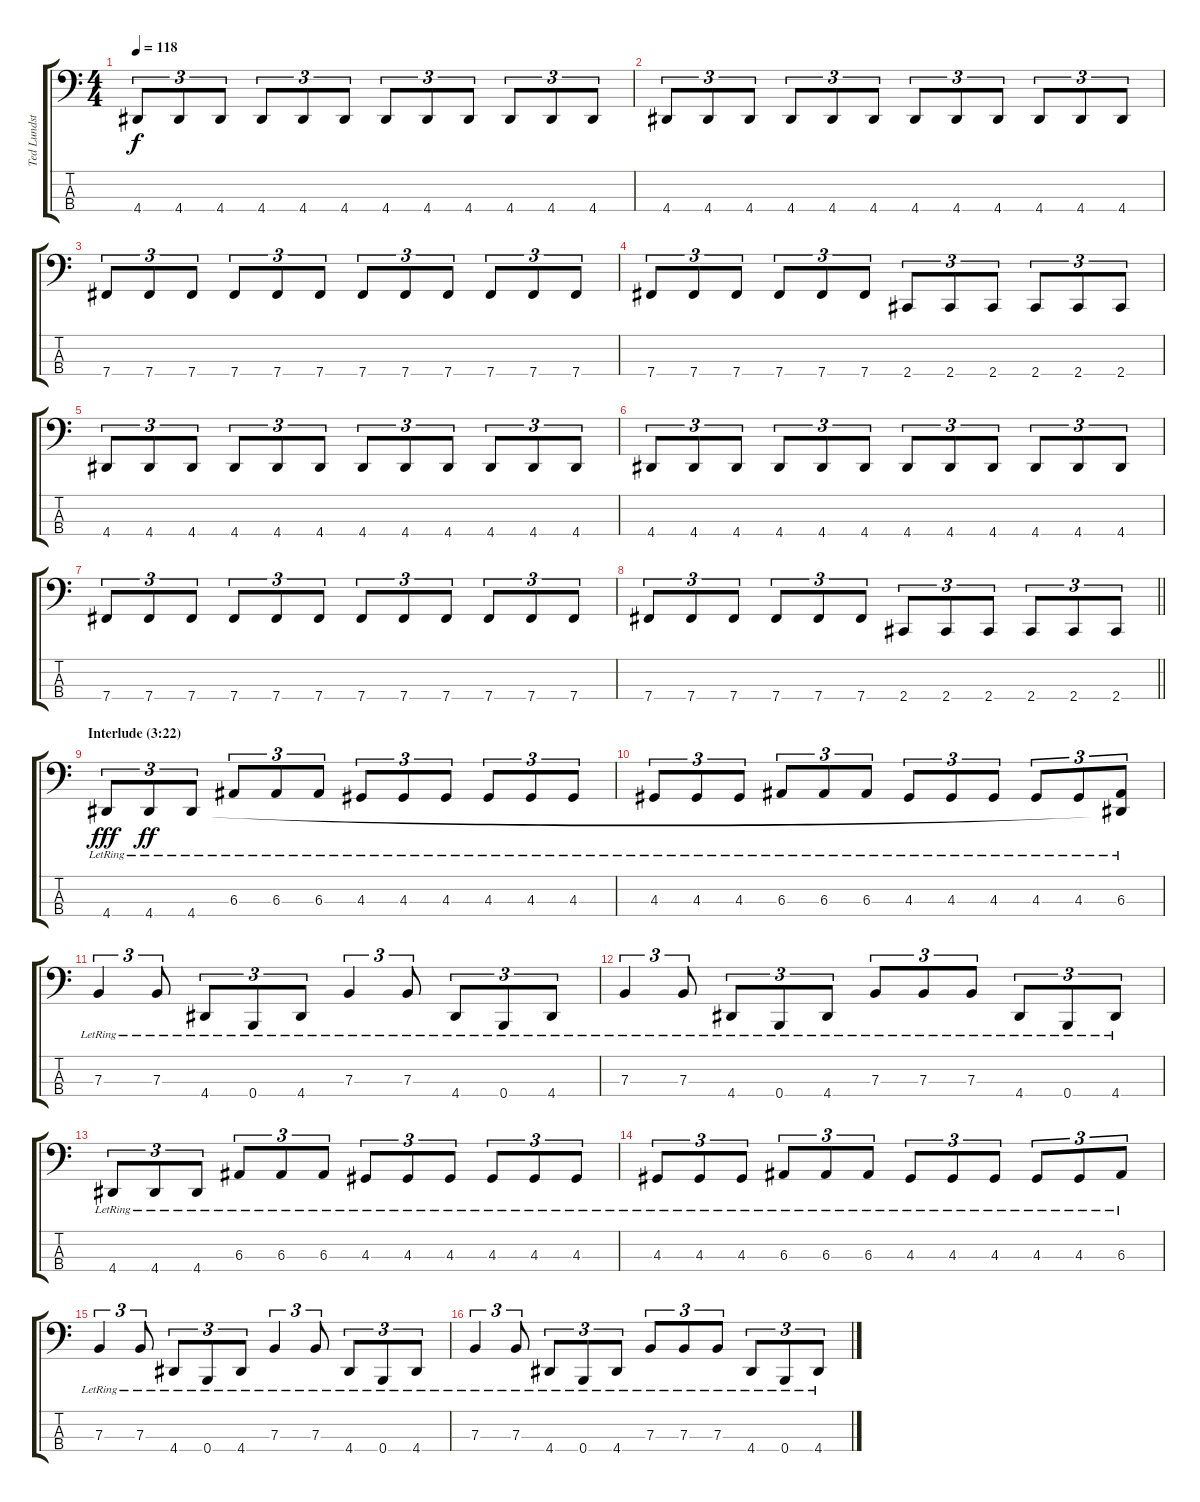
\track ("Ted Lundström" "Ted Lundst") {instrument electricbasspick}
\staff {score tabs}
\tuning (D2 A1 E1 B0) {hide}
\ts (4 4)
\tempo 118
\clef f4
\ks c
4.4.8{tu (3 2) dy f} 4.4.8{tu (3 2)} 4.4.8{tu (3 2)} 4.4.8{tu (3 2)} 4.4.8{tu (3 2)} 4.4.8{tu (3 2)} 4.4.8{tu (3 2)} 4.4.8{tu (3 2)} 4.4.8{tu (3 2)} 4.4.8{tu (3 2)} 4.4.8{tu (3 2)} 4.4.8{tu (3 2)} |
4.4.8{tu (3 2)} 4.4.8{tu (3 2)} 4.4.8{tu (3 2)} 4.4.8{tu (3 2)} 4.4.8{tu (3 2)} 4.4.8{tu (3 2)} 4.4.8{tu (3 2)} 4.4.8{tu (3 2)} 4.4.8{tu (3 2)} 4.4.8{tu (3 2)} 4.4.8{tu (3 2)} 4.4.8{tu (3 2)} |
7.4.8{tu (3 2)} 7.4.8{tu (3 2)} 7.4.8{tu (3 2)} 7.4.8{tu (3 2)} 7.4.8{tu (3 2)} 7.4.8{tu (3 2)} 7.4.8{tu (3 2)} 7.4.8{tu (3 2)} 7.4.8{tu (3 2)} 7.4.8{tu (3 2)} 7.4.8{tu (3 2)} 7.4.8{tu (3 2)} |
7.4.8{tu (3 2)} 7.4.8{tu (3 2)} 7.4.8{tu (3 2)} 7.4.8{tu (3 2)} 7.4.8{tu (3 2)} 7.4.8{tu (3 2)} 2.4.8{tu (3 2)} 2.4.8{tu (3 2)} 2.4.8{tu (3 2)} 2.4.8{tu (3 2)} 2.4.8{tu (3 2)} 2.4.8{tu (3 2)} |
4.4.8{tu (3 2)} 4.4.8{tu (3 2)} 4.4.8{tu (3 2)} 4.4.8{tu (3 2)} 4.4.8{tu (3 2)} 4.4.8{tu (3 2)} 4.4.8{tu (3 2)} 4.4.8{tu (3 2)} 4.4.8{tu (3 2)} 4.4.8{tu (3 2)} 4.4.8{tu (3 2)} 4.4.8{tu (3 2)} |
4.4.8{tu (3 2)} 4.4.8{tu (3 2)} 4.4.8{tu (3 2)} 4.4.8{tu (3 2)} 4.4.8{tu (3 2)} 4.4.8{tu (3 2)} 4.4.8{tu (3 2)} 4.4.8{tu (3 2)} 4.4.8{tu (3 2)} 4.4.8{tu (3 2)} 4.4.8{tu (3 2)} 4.4.8{tu (3 2)} |
7.4.8{tu (3 2)} 7.4.8{tu (3 2)} 7.4.8{tu (3 2)} 7.4.8{tu (3 2)} 7.4.8{tu (3 2)} 7.4.8{tu (3 2)} 7.4.8{tu (3 2)} 7.4.8{tu (3 2)} 7.4.8{tu (3 2)} 7.4.8{tu (3 2)} 7.4.8{tu (3 2)} 7.4.8{tu (3 2)} |
\barLineRight lightlight
7.4.8{tu (3 2)} 7.4.8{tu (3 2)} 7.4.8{tu (3 2)} 7.4.8{tu (3 2)} 7.4.8{tu (3 2)} 7.4.8{tu (3 2)} 2.4.8{tu (3 2)} 2.4.8{tu (3 2)} 2.4.8{tu (3 2)} 2.4.8{tu (3 2)} 2.4.8{tu (3 2)} 2.4.8{tu (3 2)} |
\section ("" "Interlude (3:22)")
4.4{lr}.8{tu (3 2) dy fff instrument electricbasspick} 4.4{lr}.8{tu (3 2) dy ff} 4.4{lr}.8{tu (3 2)} 6.3{lr}.8{tu (3 2)} 6.3{lr}.8{tu (3 2)} 6.3{lr}.8{tu (3 2)} 4.3{lr}.8{tu (3 2)} 4.3{lr}.8{tu (3 2)} 4.3{lr}.8{tu (3 2)} 4.3{lr}.8{tu (3 2)} 4.3{lr}.8{tu (3 2)} 4.3{lr}.8{tu (3 2)} |
4.3{lr}.8{tu (3 2)} 4.3{lr}.8{tu (3 2)} 4.3{lr}.8{tu (3 2)} 6.3{lr}.8{tu (3 2)} 6.3{lr}.8{tu (3 2)} 6.3{lr}.8{tu (3 2)} 4.3{lr}.8{tu (3 2)} 4.3{lr}.8{tu (3 2)} 4.3{lr}.8{tu (3 2)} 4.3{lr}.8{tu (3 2)} 4.3{lr}.8{tu (3 2)} (6.3{lr} 4.4{t}).8{tu (3 2)} |
7.3{lr}.4{tu (3 2)} 7.3{lr}.8{tu (3 2)} 4.4{lr}.8{tu (3 2)} 0.4{lr}.8{tu (3 2)} 4.4{lr}.8{tu (3 2)} 7.3{lr}.4{tu (3 2)} 7.3{lr}.8{tu (3 2)} 4.4{lr}.8{tu (3 2)} 0.4{lr}.8{tu (3 2)} 4.4{lr}.8{tu (3 2)} |
7.3{lr}.4{tu (3 2)} 7.3{lr}.8{tu (3 2)} 4.4{lr}.8{tu (3 2)} 0.4{lr}.8{tu (3 2)} 4.4{lr}.8{tu (3 2)} 7.3{lr}.8{tu (3 2)} 7.3{lr}.8{tu (3 2)} 7.3{lr}.8{tu (3 2)} 4.4{lr}.8{tu (3 2)} 0.4{lr}.8{tu (3 2)} 4.4{lr}.8{tu (3 2)} |
4.4{lr}.8{tu (3 2)} 4.4{lr}.8{tu (3 2)} 4.4{lr}.8{tu (3 2)} 6.3{lr}.8{tu (3 2)} 6.3{lr}.8{tu (3 2)} 6.3{lr}.8{tu (3 2)} 4.3{lr}.8{tu (3 2)} 4.3{lr}.8{tu (3 2)} 4.3{lr}.8{tu (3 2)} 4.3{lr}.8{tu (3 2)} 4.3{lr}.8{tu (3 2)} 4.3{lr}.8{tu (3 2)} |
4.3{lr}.8{tu (3 2)} 4.3{lr}.8{tu (3 2)} 4.3{lr}.8{tu (3 2)} 6.3{lr}.8{tu (3 2)} 6.3{lr}.8{tu (3 2)} 6.3{lr}.8{tu (3 2)} 4.3{lr}.8{tu (3 2)} 4.3{lr}.8{tu (3 2)} 4.3{lr}.8{tu (3 2)} 4.3{lr}.8{tu (3 2)} 4.3{lr}.8{tu (3 2)} 6.3{lr}.8{tu (3 2)} |
7.3{lr}.4{tu (3 2)} 7.3{lr}.8{tu (3 2)} 4.4{lr}.8{tu (3 2)} 0.4{lr}.8{tu (3 2)} 4.4{lr}.8{tu (3 2)} 7.3{lr}.4{tu (3 2)} 7.3{lr}.8{tu (3 2)} 4.4{lr}.8{tu (3 2)} 0.4{lr}.8{tu (3 2)} 4.4{lr}.8{tu (3 2)} |
7.3{lr}.4{tu (3 2)} 7.3{lr}.8{tu (3 2)} 4.4{lr}.8{tu (3 2)} 0.4{lr}.8{tu (3 2)} 4.4{lr}.8{tu (3 2)} 7.3{lr}.8{tu (3 2)} 7.3{lr}.8{tu (3 2)} 7.3{lr}.8{tu (3 2)} 4.4{lr}.8{tu (3 2)} 0.4{lr}.8{tu (3 2)} 4.4{lr}.8{tu (3 2)}
